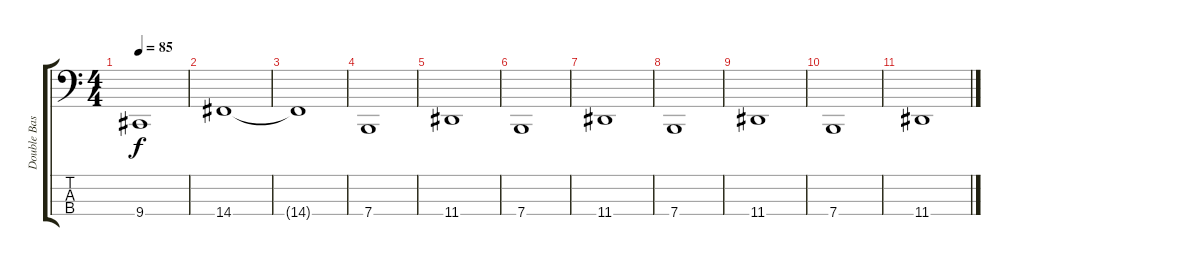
\track ("Double Bass" "Double Bas") {instrument stringensemble1}
\staff {score tabs}
\tuning (G2 D2 A1 E1) {hide}
\ts (4 4)
\tempo 85
\clef f4
\ks c
9.4{t}.1{dy f} |
14.4.1 |
14.4{t}.1 |
7.4.1 |
11.4.1 |
7.4.1 |
11.4.1 |
7.4.1 |
11.4.1 |
7.4.1 |
11.4.1
